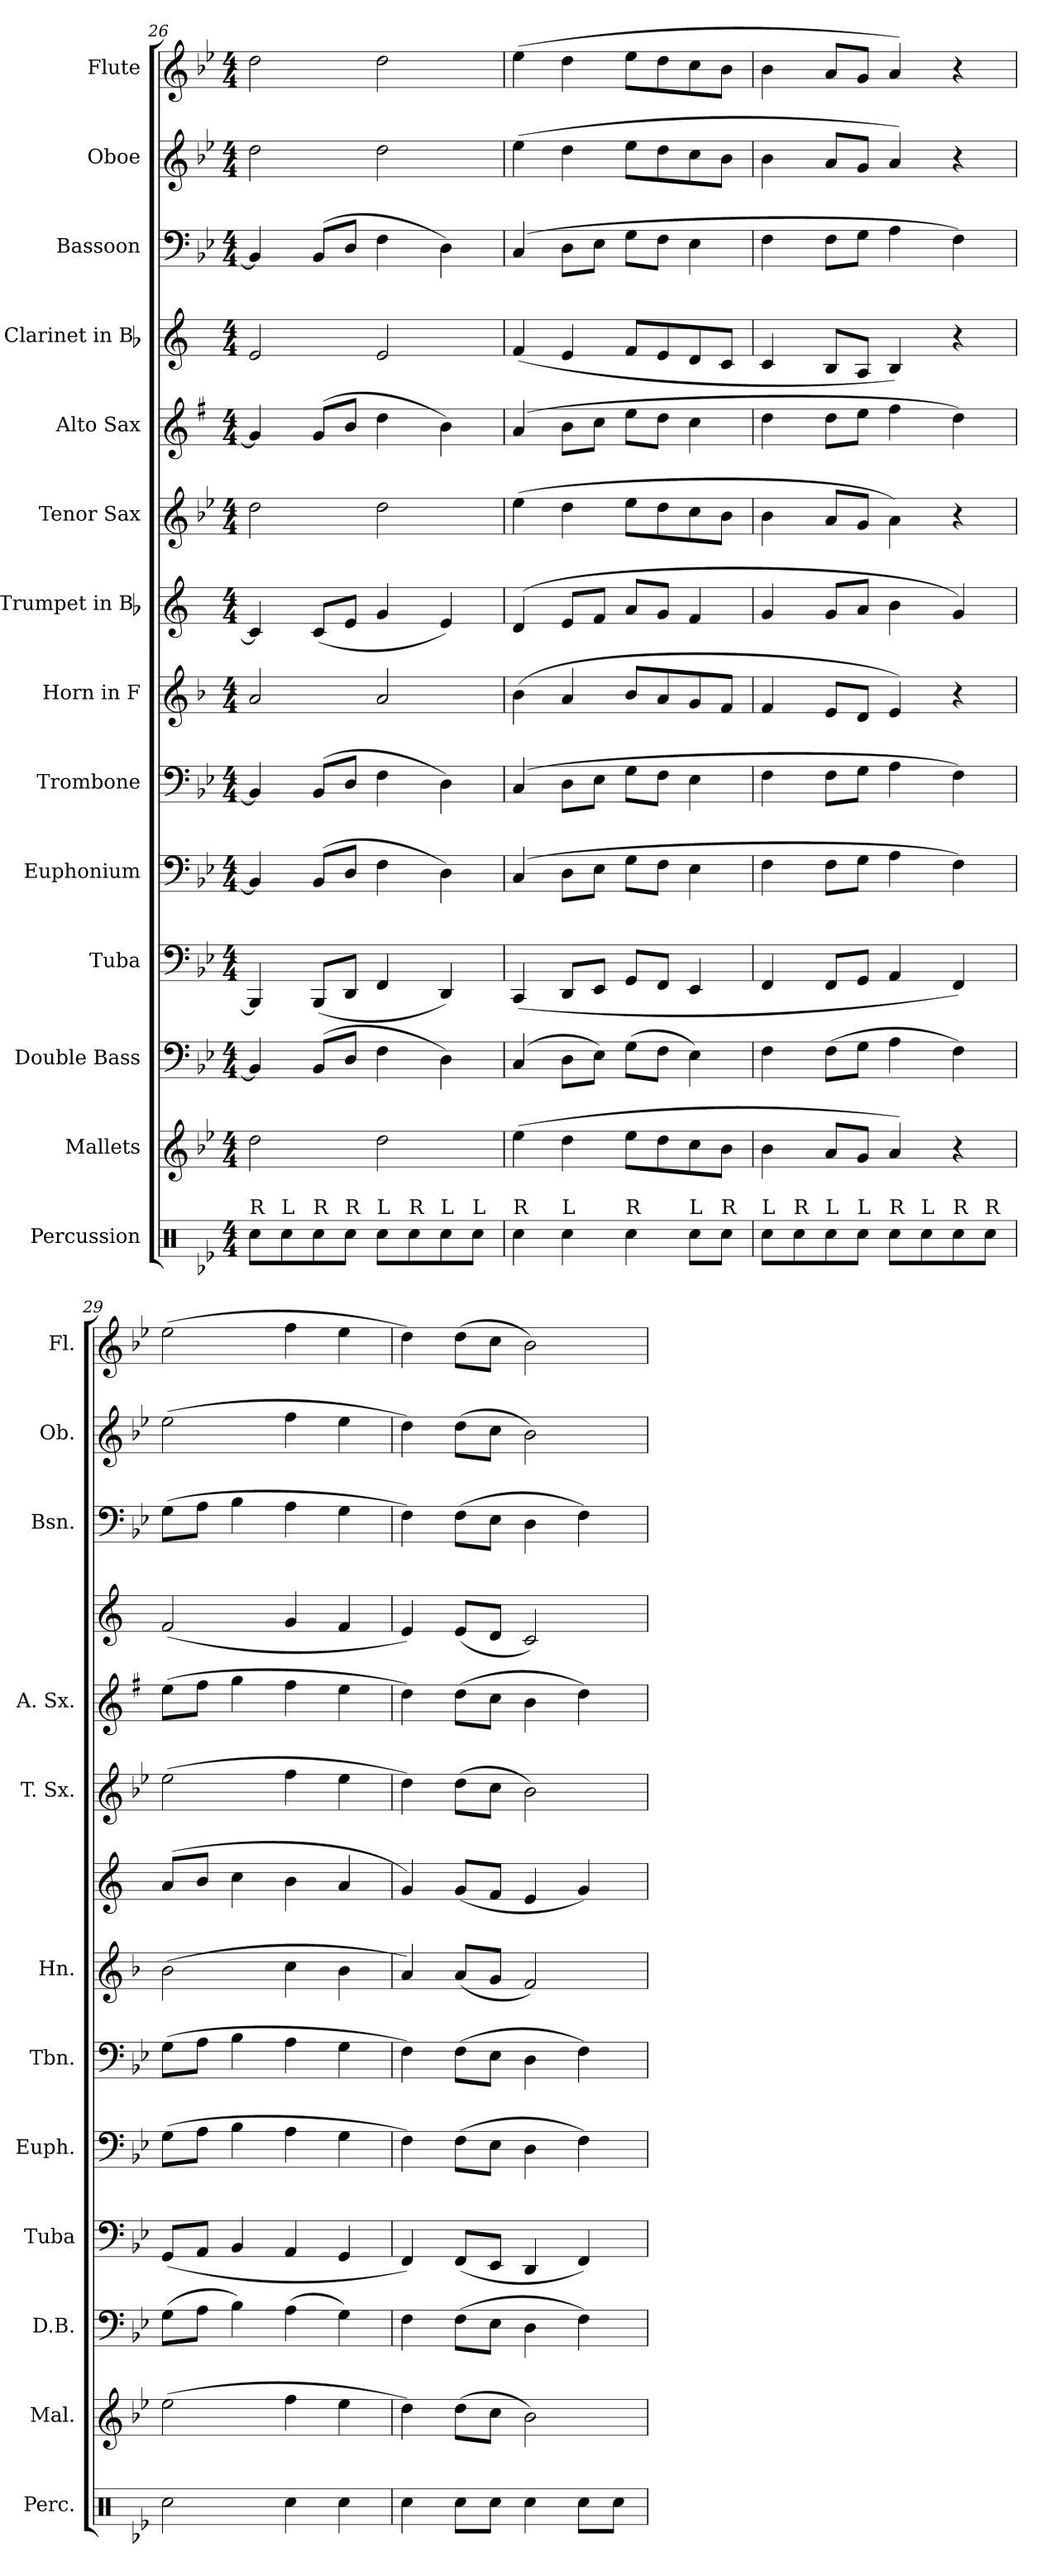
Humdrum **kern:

**kern	**kern	**kern	**kern	**kern	**kern	**kern	**kern	**kern	**kern	**kern	**kern	**kern	**kern
*part14	*part13	*part12	*part11	*part10	*part9	*part8	*part7	*part6	*part5	*part4	*part3	*part2	*part1
*staff14	*staff13	*staff12	*staff11	*staff10	*staff9	*staff8	*staff7	*staff6	*staff5	*staff4	*staff3	*staff2	*staff1
*I"Percussion	*I"Mallets	*I"Double Bass	*I"Tuba	*I"Euphonium	*I"Trombone	*I"Horn in F	*I"Trumpet in Bb	*I"Tenor Sax	*I"Alto Sax	*I"Clarinet in Bb	*I"Bassoon	*I"Oboe	*I"Flute
*I'Perc.	*I'Mal.	*I'D.B.	*I'Tuba	*I'Euph.	*I'Tbn.	*I'Hn.	*	*I'T. Sx.	*I'A. Sx.	*	*I'Bsn.	*I'Ob.	*I'Fl.
*clefX	*clefG2	*clefF4	*clefF4	*clefF4	*clefF4	*clefG2	*clefG2	*clefG2	*clefG2	*clefG2	*clefF4	*clefG2	*clefG2
*	*	*ITrd7c12	*	*	*	*ITrd4c7	*ITrd1c2	*ITrd8c14	*ITrd5c9	*ITrd1c2	*	*	*
*k[b-e-]	*k[b-e-]	*k[b-e-]	*k[b-e-]	*k[b-e-]	*k[b-e-]	*k[b-e-]	*k[b-e-]	*k[b-e-]	*k[b-e-]	*k[b-e-]	*k[b-e-]	*k[b-e-]	*k[b-e-]
*B-:	*B-:	*B-:	*B-:	*B-:	*B-:	*B-:	*B-:	*B-:	*B-:	*B-:	*B-:	*B-:	*B-:
*M4/4	*M4/4	*M4/4	*M4/4	*M4/4	*M4/4	*M4/4	*M4/4	*M4/4	*M4/4	*M4/4	*M4/4	*M4/4	*M4/4
=26	=26	=26	=26	=26	=26	=26	=26	=26	=26	=26	=26	=26	=26
!LO:TX:a:t=R	!	!	!	!	!	!	!	!	!	!	!	!	!
8Rcc\L	2dd\	4BBB-/]	4BBB-/]	4BB-/]	4BB-/]	2d/	4B-/]	2d\	4B-/]	2d/	4BB-/]	2dd\	2dd\
!LO:TX:a:t=L	!	!	!	!	!	!	!	!	!	!	!	!	!
8Rcc\	.	.	.	.	.	.	.	.	.	.	.	.	.
!LO:TX:a:t=R	!	!	!	!	!	!	!	!	!	!	!	!	!
8Rcc\	.	(>8BBB-/L	(<8BBB-/L	(>8BB-/L	(>8BB-/L	.	(<8B-/L	.	(>8B-/L	.	(>8BB-/L	.	.
!LO:TX:a:t=R	!	!	!	!	!	!	!	!	!	!	!	!	!
8Rcc\J	.	8DD/J	8DD/J	8D/J	8D/J	.	8d/J	.	8d/J	.	8D/J	.	.
!LO:TX:a:t=L	!	!	!	!	!	!	!	!	!	!	!	!	!
8Rcc\L	2dd\	4FF\	4FF/	4F\	4F\	2d/	4f/	2d\	4f\	2d/	4F\	2dd\	2dd\
!LO:TX:a:t=R	!	!	!	!	!	!	!	!	!	!	!	!	!
8Rcc\	.	.	.	.	.	.	.	.	.	.	.	.	.
!LO:TX:a:t=L	!	!	!	!	!	!	!	!	!	!	!	!	!
8Rcc\	.	4DD\)	4DD/)	4D\)	4D\)	.	4d/)	.	4d\)	.	4D\)	.	.
!LO:TX:a:t=L	!	!	!	!	!	!	!	!	!	!	!	!	!
8Rcc\J	.	.	.	.	.	.	.	.	.	.	.	.	.
=27	=27	=27	=27	=27	=27	=27	=27	=27	=27	=27	=27	=27	=27
!LO:TX:a:t=R	!	!	!	!	!	!	!	!	!	!	!	!	!
4Rcc\	(>4ee-\	(4CC/	(<4CC/	(4C/	(4C/	(>4e-\	(4c/	(>4e-\	(4c/	(<4e-/	(4C/	(>4ee-\	(>4ee-\
!LO:TX:a:t=L	!	!	!	!	!	!	!	!	!	!	!	!	!
4Rcc\	4dd\	8DD\L	8DD/L	8D\L	8D\L	4d/	8d/L	4d\	8d\L	4d/	8D\L	4dd\	4dd\
.	.	8EE-\J)	8EE-/J	8E-\J	8E-\J	.	8e-/J	.	8e-\J	.	8E-\J	.	.
!LO:TX:a:t=R	!	!	!	!	!	!	!	!	!	!	!	!	!
4Rcc\	8ee-\L	(>8GG\L	8GG/L	8G\L	8G\L	8e-/L	8g/L	8e-\L	8g\L	8e-/L	8G\L	8ee-\L	8ee-\L
.	8dd\	8FF\J	8FF/J	8F\J	8F\J	8d/	8f/J	8d\	8f\J	8d/	8F\J	8dd\	8dd\
!LO:TX:a:t=L	!	!	!	!	!	!	!	!	!	!	!	!	!
8Rcc\L	8cc\	4EE-\)	4EE-/	4E-\	4E-\	8c/	4e-/	8c\	4e-\	8c/	4E-\	8cc\	8cc\
!LO:TX:a:t=R	!	!	!	!	!	!	!	!	!	!	!	!	!
8Rcc\J	8b-\J	.	.	.	.	8B-/J	.	8B-\J	.	8B-/J	.	8b-\J	8b-\J
=28	=28	=28	=28	=28	=28	=28	=28	=28	=28	=28	=28	=28	=28
!LO:TX:a:t=L	!	!	!	!	!	!	!	!	!	!	!	!	!
8Rcc\L	4b-\	4FF\	4FF/	4F\	4F\	4B-/	4f/	4B-\	4f\	4B-/	4F\	4b-\	4b-\
!LO:TX:a:t=R	!	!	!	!	!	!	!	!	!	!	!	!	!
8Rcc\	.	.	.	.	.	.	.	.	.	.	.	.	.
!LO:TX:a:t=L	!	!	!	!	!	!	!	!	!	!	!	!	!
8Rcc\	8a/L	(>8FF\L	8FF/L	8F\L	8F\L	8A/L	8f/L	8A/L	8f\L	8A/L	8F\L	8a/L	8a/L
!LO:TX:a:t=L	!	!	!	!	!	!	!	!	!	!	!	!	!
8Rcc\J	8g/J	8GG\J	8GG/J	8G\J	8G\J	8G/J	8g/J	8G/J	8g\J	8G/J	8G\J	8g/J	8g/J
!LO:TX:a:t=R	!	!	!	!	!	!	!	!	!	!	!	!	!
8Rcc\L	4a/)	4AA\	4AA/	4A\	4A\	4A/)	4a\	4A\)	4a\	4A/)	4A\	4a/)	4a/)
!LO:TX:a:t=L	!	!	!	!	!	!	!	!	!	!	!	!	!
8Rcc\	.	.	.	.	.	.	.	.	.	.	.	.	.
!LO:TX:a:t=R	!	!	!	!	!	!	!	!	!	!	!	!	!
8Rcc\	4r	4FF\)	4FF/)	4F\)	4F\)	4r	4f/)	4r	4f\)	4r	4F\)	4r	4r
!LO:TX:a:t=R	!	!	!	!	!	!	!	!	!	!	!	!	!
8Rcc\J	.	.	.	.	.	.	.	.	.	.	.	.	.
=29	=29	=29	=29	=29	=29	=29	=29	=29	=29	=29	=29	=29	=29
2Rcc\	(>2ee-\	(>8GG\L	(<8GG/L	(>8G\L	(>8G\L	(>2e-\	(>8g/L	(>2e-\	(>8g\L	(<2e-/	(>8G\L	(>2ee-\	(>2ee-\
.	.	8AA\J	8AA/J	8A\J	8A\J	.	8a/J	.	8a\J	.	8A\J	.	.
.	.	4BB-\)	4BB-/	4B-\	4B-\	.	4b-\	.	4b-\	.	4B-\	.	.
4Rcc\	4ff\	(>4AA\	4AA/	4A\	4A\	4f\	4a\	4f\	4a\	4f/	4A\	4ff\	4ff\
4Rcc\	4ee-\	4GG\)	4GG/	4G\	4G\	4e-\	4g/	4e-\	4g\	4e-/	4G\	4ee-\	4ee-\
=30	=30	=30	=30	=30	=30	=30	=30	=30	=30	=30	=30	=30	=30
4Rcc\	4dd\)	4FF\	4FF/)	4F\)	4F\)	4d/)	4f/)	4d\)	4f\)	4d/)	4F\)	4dd\)	4dd\)
8Rcc\L	(>8dd\L	(8FF\L	(<8FF/L	(>8F\L	(>8F\L	(<8d/L	(<8f/L	(>8d\L	(>8f\L	(<8d/L	(>8F\L	(>8dd\L	(>8dd\L
8Rcc\J	8cc\J	8EE-\J	8EE-/J	8E-\J	8E-\J	8c/J	8e-/J	8c\J	8e-\J	8c/J	8E-\J	8cc\J	8cc\J
4Rcc\	2b-\)	4DD\	4DD/	4D\	4D\	2B-/)	4d/	2B-\)	4d\	2B-/)	4D\	2b-\)	2b-\)
8Rcc\L	.	4FF\)	4FF/)	4F\)	4F\)	.	4f/)	.	4f\)	.	4F\)	.	.
8Rcc\J	.	.	.	.	.	.	.	.	.	.	.	.	.
=	=	=	=	=	=	=	=	=	=	=	=	=	=
*-	*-	*-	*-	*-	*-	*-	*-	*-	*-	*-	*-	*-	*-
